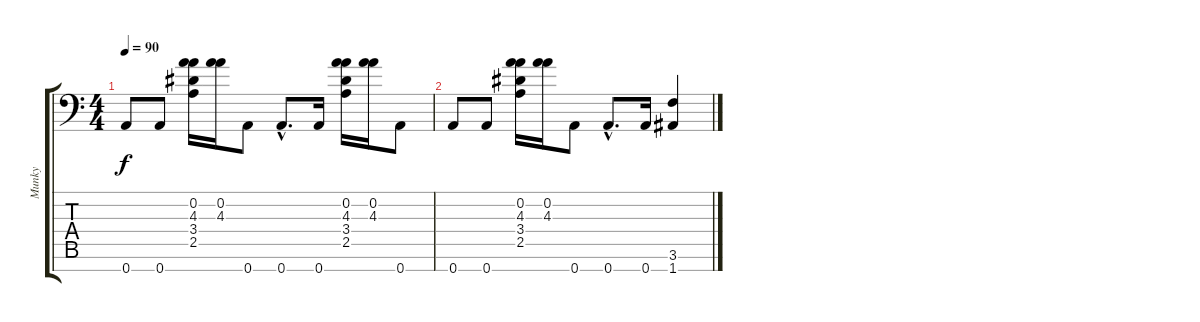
\track ("Munky " "Munky ") {instrument distortionguitar}
\staff {score tabs}
\tuning (D4 A3 F3 C3 G2 D2 A1) {hide}
\ts (4 4)
\tempo 90
\clef f4
\ks c
0.7.8{dy f} 0.7.8 (0.2 4.3 3.4 2.5).16 (0.2 4.3).16 0.7.8 0.7{hac}.8{d} 0.7.16 (0.2 4.3 3.4 2.5).16 (0.2 4.3).16 0.7.8 |
0.7.8 0.7.8 (0.2 4.3 3.4 2.5).16 (0.2 4.3).16 0.7.8 0.7{hac}.8{d} 0.7.16 (3.6 1.7).4
